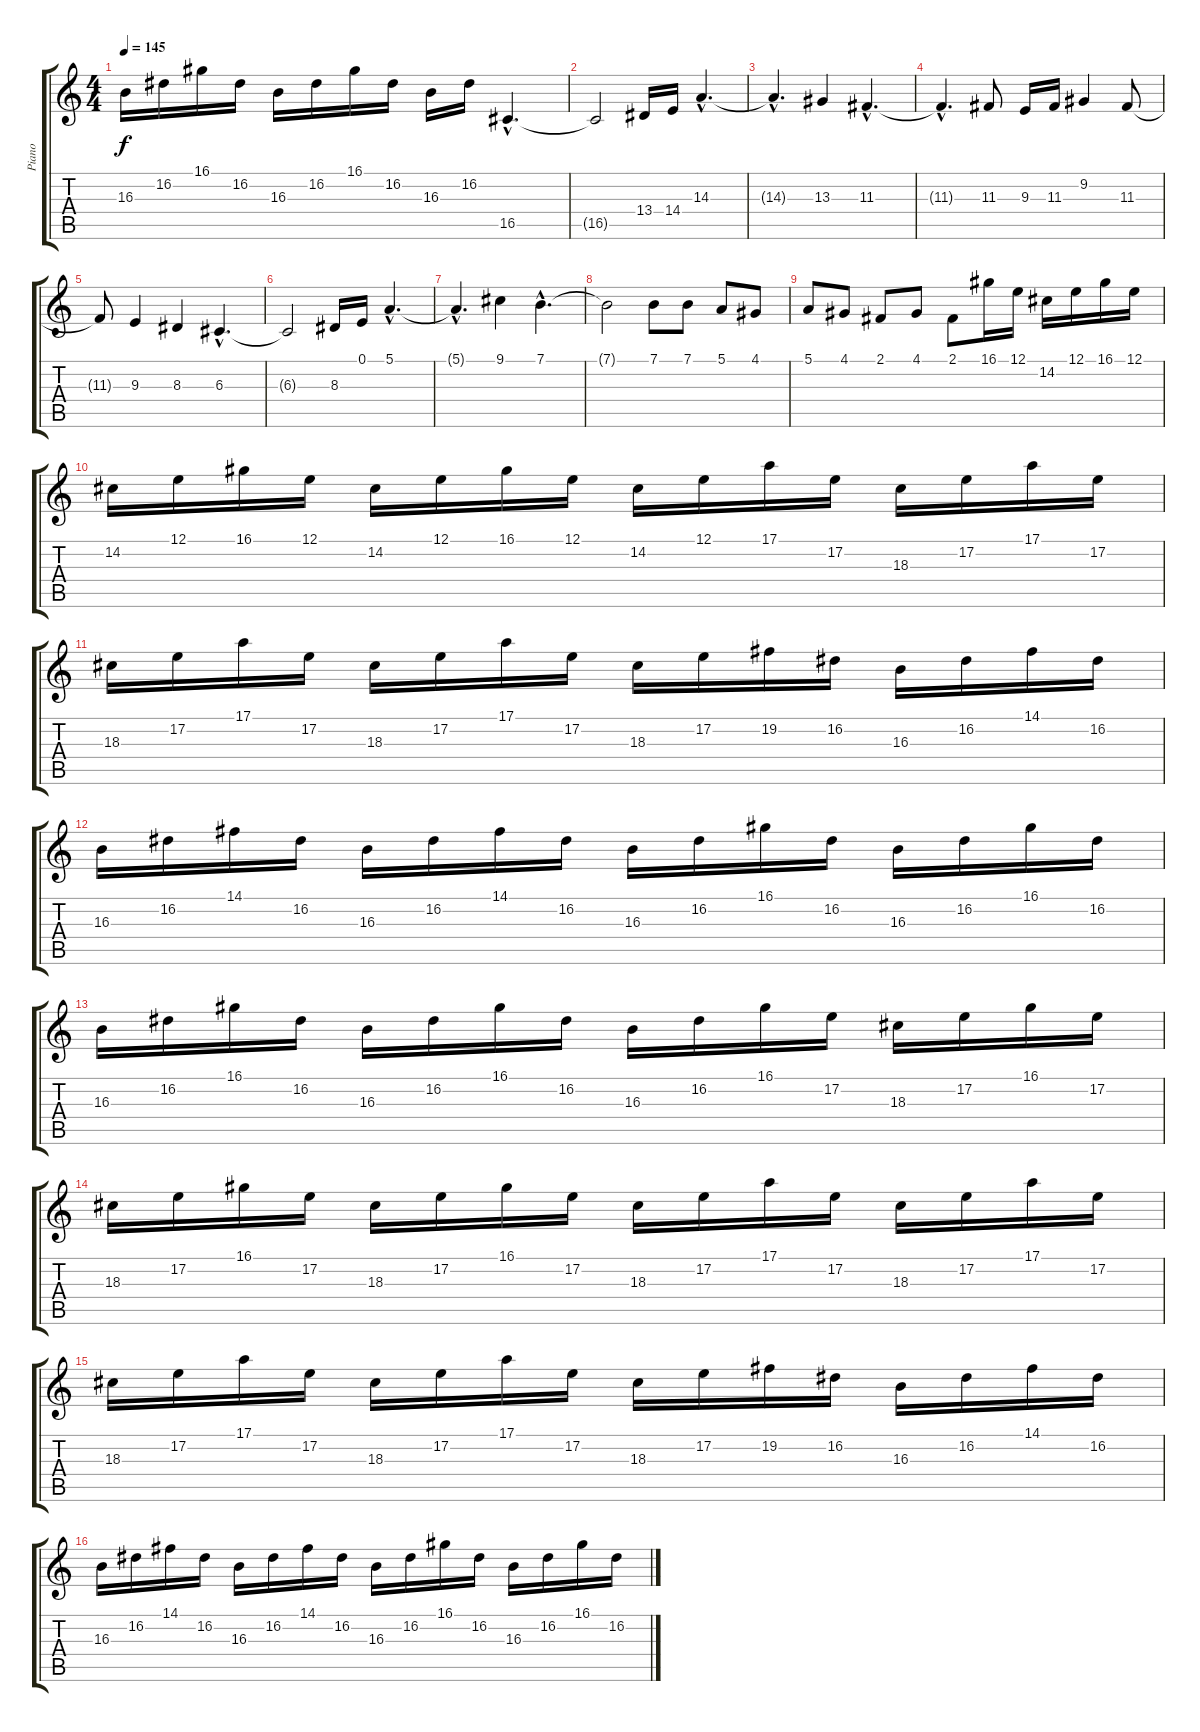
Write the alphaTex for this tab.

\track ("Piano" "Piano") {instrument acousticgrandpiano}
\staff {score tabs}
\tuning (E4 B3 G3 D3 A2 E2) {hide}
\ts (4 4)
\tempo 145
\clef g2
\ks c
16.3.16{dy f} 16.2.16 16.1.16 16.2.16 16.3.16 16.2.16 16.1.16 16.2.16 16.3.16 16.2.16 16.5{hac}.4{d volume 16} |
16.5{t}.2 13.4.16 14.4.16 14.3{hac}.4{d} |
14.3{hac t}.4{d} 13.3.4 11.3{hac}.4{d} |
11.3{hac t}.4{d} 11.3.8 9.3.16 11.3.16 9.2.4 11.3.8 |
11.3{t}.8 9.3.4 8.3.4 6.3{hac}.4{d volume 16} |
6.3{t}.2 8.3.16 0.1.16 5.1{hac}.4{d} |
5.1{hac t}.4{d} 9.1.4 7.1{hac}.4{d} |
7.1{t}.2 7.1.8 7.1.8 5.1.8 4.1.8 |
5.1.8 4.1.8 2.1.8 4.1.8 2.1.8 16.1.16{volume 15} 12.1.16 14.2.16 12.1.16 16.1.16 12.1.16 |
14.2.16 12.1.16 16.1.16 12.1.16 14.2.16 12.1.16 16.1.16 12.1.16 14.2.16 12.1.16 17.1.16 17.2.16 18.3.16 17.2.16 17.1.16 17.2.16 |
18.3.16 17.2.16 17.1.16 17.2.16 18.3.16 17.2.16 17.1.16 17.2.16 18.3.16 17.2.16 19.2.16 16.2.16 16.3.16 16.2.16 14.1.16 16.2.16 |
16.3.16 16.2.16 14.1.16 16.2.16 16.3.16 16.2.16 14.1.16 16.2.16 16.3.16 16.2.16 16.1.16 16.2.16 16.3.16 16.2.16 16.1.16 16.2.16 |
16.3.16 16.2.16 16.1.16 16.2.16 16.3.16 16.2.16 16.1.16 16.2.16 16.3.16 16.2.16 16.1.16{volume 15} 17.2.16 18.3.16 17.2.16 16.1.16 17.2.16 |
18.3.16 17.2.16 16.1.16 17.2.16 18.3.16 17.2.16 16.1.16 17.2.16 18.3.16 17.2.16 17.1.16 17.2.16 18.3.16 17.2.16 17.1.16 17.2.16 |
18.3.16 17.2.16 17.1.16 17.2.16 18.3.16 17.2.16 17.1.16 17.2.16 18.3.16 17.2.16 19.2.16 16.2.16 16.3.16 16.2.16 14.1.16 16.2.16 |
16.3.16 16.2.16 14.1.16 16.2.16 16.3.16 16.2.16 14.1.16 16.2.16 16.3.16 16.2.16 16.1.16 16.2.16 16.3.16 16.2.16 16.1.16 16.2.16
